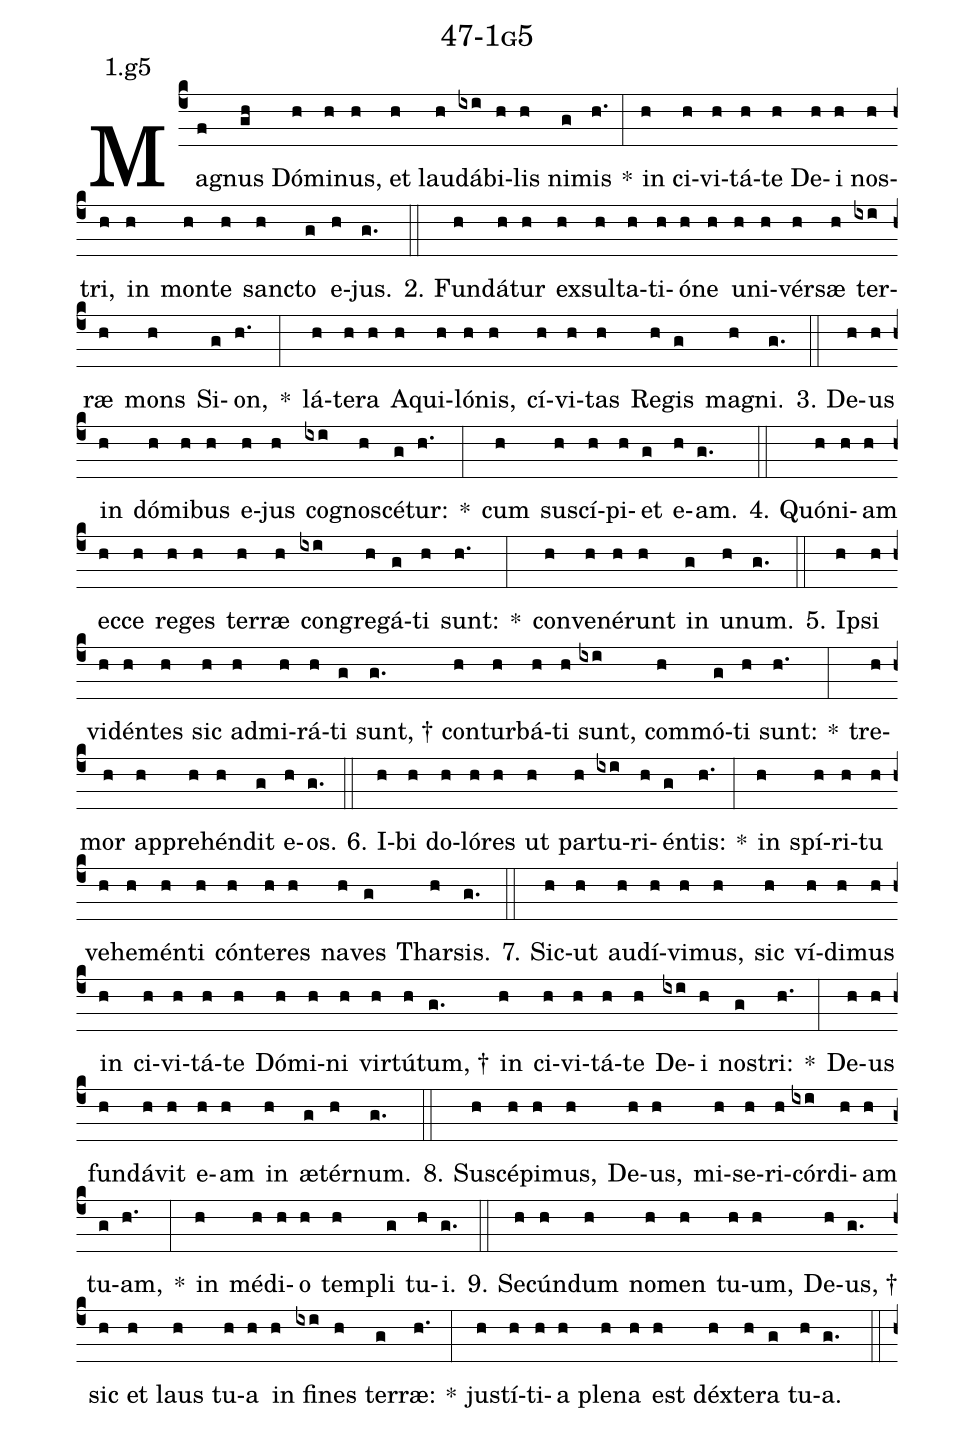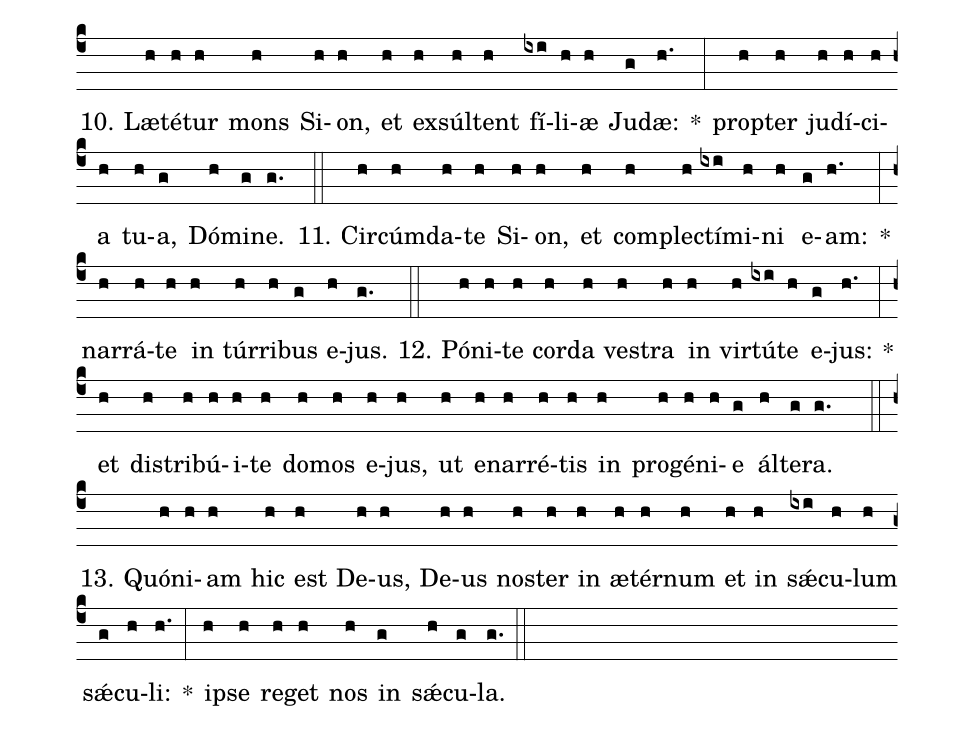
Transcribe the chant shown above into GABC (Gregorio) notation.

name: 47-1g5;
annotation: 1.g5;
%%
(c4)Ma(f)gnus(gh) Dó(h)mi(h)nus,(h) et(h) lau(h)dá(ixi)bi(h)lis(h) ni(g)mis(h.) *(:) in(h) ci(h)vi(h)tá(h)te(h) De(h)i(h) nos(h)tri,(h) in(h) mon(h)te(h) sanc(h)to(g) e(h)jus.(g.) (::)
2. Fun(h)dá(h)tur(h) ex(h)sul(h)ta(h)ti(h)ó(h)ne(h) u(h)ni(h)vér(h)sæ(h) ter(ixi)ræ(h) mons(h) Si(g)on,(h.) *(:) lá(h)te(h)ra(h) A(h)qui(h)ló(h)nis,(h) cí(h)vi(h)tas(h) Re(h)gis(g) ma(h)gni.(g.) (::)
3. De(h)us(h) in(h) dó(h)mi(h)bus(h) e(h)jus(h) co(ixi)gno(h)scé(g)tur:(h.) *(:) cum(h) su(h)scí(h)pi(h)et(g) e(h)am.(g.) (::)
4. Quón(h)i(h)am(h) ec(h)ce(h) re(h)ges(h) ter(h)ræ(h) con(ixi)gre(h)gá(g)ti(h) sunt:(h.) *(:) con(h)ve(h)né(h)runt(h) in(g) u(h)num.(g.) (::)
5. Ip(h)si(h) vi(h)dén(h)tes(h) sic(h) ad(h)mi(h)rá(h)ti(g) sunt, †(g.) con(h)tur(h)bá(h)ti(h) sunt,(ixi) com(h)mó(g)ti(h) sunt:(h.) *(:) tre(h)mor(h) ap(h)pre(h)hén(h)dit(g) e(h)os.(g.) (::)
6. I(h)bi(h) do(h)ló(h)res(h) ut(h) par(h)tu(ixi)ri(h)én(g)tis:(h.) *(:) in(h) spí(h)ri(h)tu(h) ve(h)he(h)mén(h)ti(h) cón(h)te(h)res(h) na(h)ves(g) Thar(h)sis.(g.) (::)
7. Sic(h)ut(h) au(h)dí(h)vi(h)mus,(h) sic(h) ví(h)di(h)mus(h) in(h) ci(h)vi(h)tá(h)te(h) Dó(h)mi(h)ni(h) vir(h)tú(h)tum, †(g.) in(h) ci(h)vi(h)tá(h)te(h) De(ixi)i(h) nos(g)tri:(h.) *(:) De(h)us(h) fun(h)dá(h)vit(h) e(h)am(h) in(h) æ(g)tér(h)num.(g.) (::)
8. Su(h)scé(h)pi(h)mus,(h) De(h)us,(h) mi(h)se(h)ri(h)cór(ixi)di(h)am(h) tu(g)am,(h.) *(:) in(h) mé(h)di(h)o(h) tem(h)pli(g) tu(h)i.(g.) (::)
9. Se(h)cún(h)dum(h) no(h)men(h) tu(h)um,(h) De(h)us, †(g.) sic(h) et(h) laus(h) tu(h)a(h) in(h) fi(ixi)nes(h) ter(g)ræ:(h.) *(:) jus(h)tí(h)ti(h)a(h) ple(h)na(h) est(h) déx(h)te(h)ra(g) tu(h)a.(g.) (::)
10. Læ(h)té(h)tur(h) mons(h) Si(h)on,(h) et(h) ex(h)súl(h)tent(h) fí(ixi)li(h)æ(h) Ju(g)dæ:(h.) *(:) prop(h)ter(h) ju(h)dí(h)ci(h)a(h) tu(h)a,(g) Dó(h)mi(g)ne.(g.) (::)
11. Cir(h)cúm(h)da(h)te(h) Si(h)on,(h) et(h) com(h)plec(h)tí(ixi)mi(h)ni(h) e(g)am:(h.) *(:) nar(h)rá(h)te(h) in(h) túr(h)ri(h)bus(g) e(h)jus.(g.) (::)
12. Pó(h)ni(h)te(h) cor(h)da(h) ves(h)tra(h) in(h) vir(h)tú(ixi)te(h) e(g)jus:(h.) *(:) et(h) dis(h)tri(h)bú(h)i(h)te(h) do(h)mos(h) e(h)jus,(h) ut(h) e(h)nar(h)ré(h)tis(h) in(h) pro(h)gé(h)ni(h)e(g) ál(h)te(g)ra.(g.) (::)
13. Quón(h)i(h)am(h) hic(h) est(h) De(h)us,(h) De(h)us(h) nos(h)ter(h) in(h) æ(h)tér(h)num(h) et(h) in(h) sǽ(ixi)cu(h)lum(h) sǽ(g)cu(h)li:(h.) *(:) ip(h)se(h) re(h)get(h) nos(h) in(g) sǽ(h)cu(g)la.(g.) (::)
